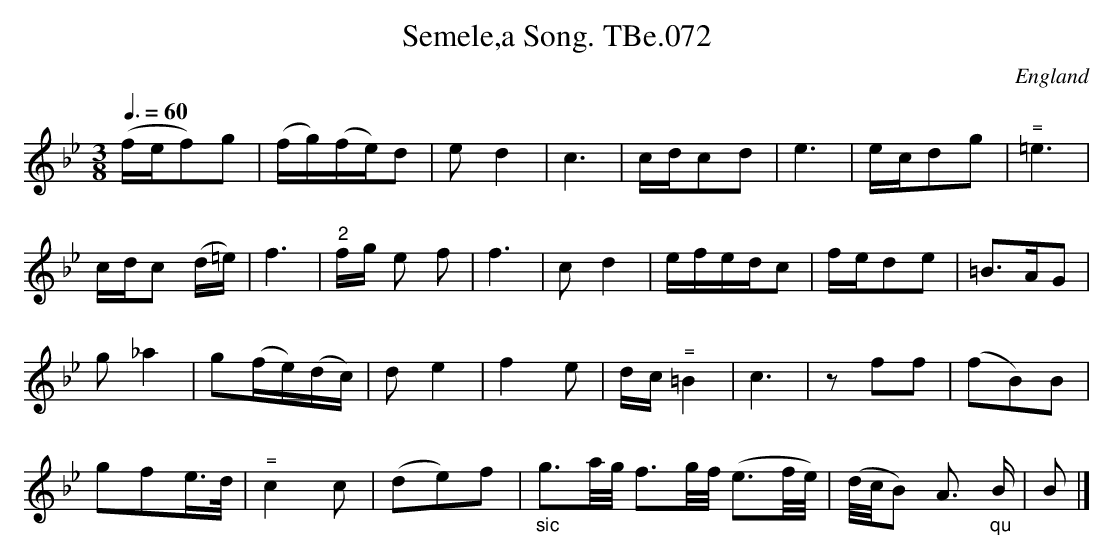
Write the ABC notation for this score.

X:1
T:Semele,a Song. TBe.072
M:3/8
L:1/8
Q:3/8=60
O:England
K:Bb major
(f/e/f)g | (f/g/)(f/e/)d | e d2 | \
c3 | c/d/cd | e3 | e/c/dg | "^=" =e3 |!
c/d/c (d/=e/) | f3 | "^2"f/g/ e f | f3 | \
c d2 | e/f/e/d/c | f/e/de | =B>AG |!
g_a2 | g(f/e/)(d/c/) | de2 | f2e |\
d/c/ "^="=B2 | c3 | zff | (fB)B |!
gfe3/4d/4 | "^="c2c |(de)f |\
"_sic"g3/2a/4g/4  f3/2g/4f/4  (e3/2f/4e/4) | \
(d/4c/4B)  A3/2 "_qu"B/ | B |]
